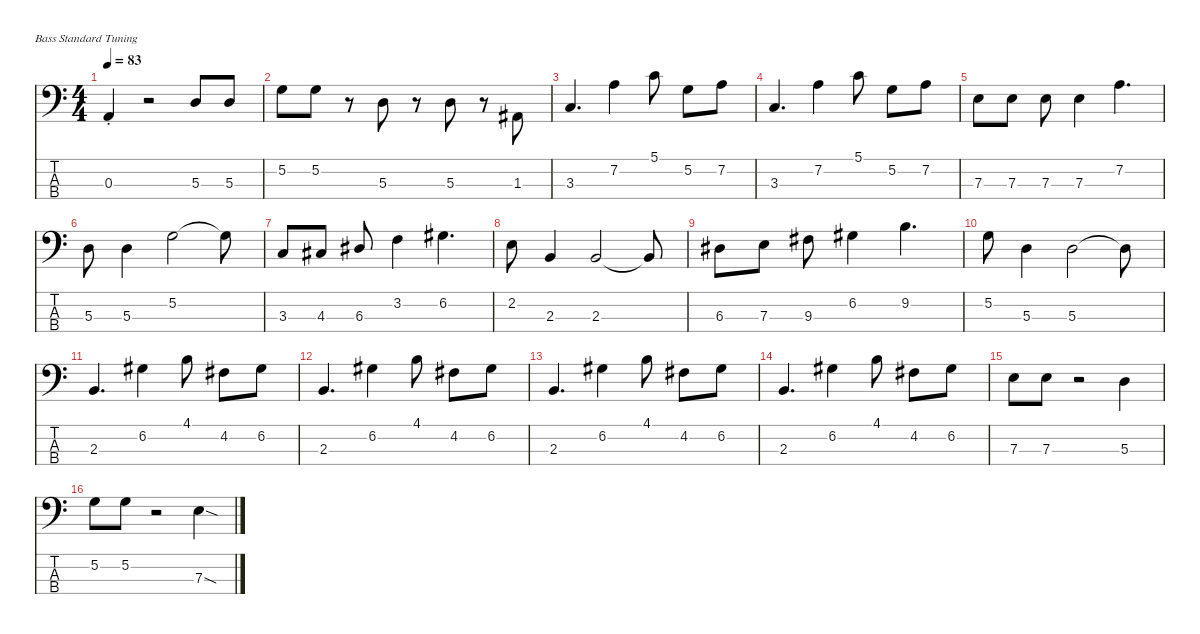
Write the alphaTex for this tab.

\defaultSystemsLayout 4
\hideDynamics
\bracketExtendMode nobrackets
\singleTrackTrackNamePolicy hidden
\multiTrackTrackNamePolicy hidden
\firstSystemTrackNameMode fullname
\firstSystemTrackNameOrientation horizontal
\otherSystemsTrackNameOrientation horizontal
\track ("Basse" "el.bs.") {instrument electricbassfinger}
\staff {score tabs}
\tuning (G2 D2 A1 E1)
\ts (4 4)
\tempo 83
\clef f4
\ks c
0.3{st}.4{dy f beam Up} r.2{beam Up} 5.3.8{beam Up} 5.3.8{beam Up} |
5.2.8{beam Down} 5.2.8{beam Down} r.8{beam Down} 5.3.8{beam Down} r.8{beam Down} 5.3.8{beam Down} r.8{beam Down} 1.3{acc #}.8{beam Up} |
3.3.4{d beam Up} 7.2.4{beam Down} 5.1.8{beam Down} 5.2.8{beam Down} 7.2.8{beam Down} |
3.3.4{d beam Up} 7.2.4{beam Down} 5.1.8{beam Down} 5.2.8{beam Down} 7.2.8{beam Down} |
7.3.8{beam Down} 7.3.8{beam Down} 7.3.8{beam Down} 7.3.4{beam Down} 7.2.4{d beam Down} |
5.3.8{beam Down} 5.3.4{beam Down} 5.2.2{beam Down} 5.2{t}.8{beam Down} |
3.3.8{beam Up} 4.3{acc #}.8{beam Up} 6.3{acc #}.8{beam Up} 3.2.4{beam Down} 6.2{acc #}.4{d beam Down} |
2.2.8{beam Down} 2.3.4{beam Up} 2.3.2{beam Up} 2.3{t}.8{beam Up} |
6.3{acc #}.8{beam Down} 7.3.8{beam Down} 9.3{acc #}.8{beam Down} 6.2{acc #}.4{beam Down} 9.2.4{d beam Down} |
5.2.8{beam Down} 5.3.4{beam Down} 5.3.2{beam Down} 5.3{t}.8{beam Down} |
2.3.4{d beam Up} 6.2{acc #}.4{beam Down} 4.1.8{beam Down} 4.2{acc #}.8{beam Down} 6.2{acc #}.8{beam Down} |
2.3.4{d beam Up} 6.2{acc #}.4{beam Down} 4.1.8{beam Down} 4.2{acc #}.8{beam Down} 6.2{acc #}.8{beam Down} |
2.3.4{d beam Up} 6.2{acc #}.4{beam Down} 4.1.8{beam Down} 4.2{acc #}.8{beam Down} 6.2{acc #}.8{beam Down} |
2.3.4{d beam Up} 6.2{acc #}.4{beam Down} 4.1.8{beam Down} 4.2{acc #}.8{beam Down} 6.2{acc #}.8{beam Down} |
7.3.8{beam Down} 7.3.8{beam Down} r.2{beam Down} 5.3.4{beam Down} |
5.2.8{beam Down} 5.2.8{beam Down} r.2{beam Down} 7.3{sod}.4{beam Down}
